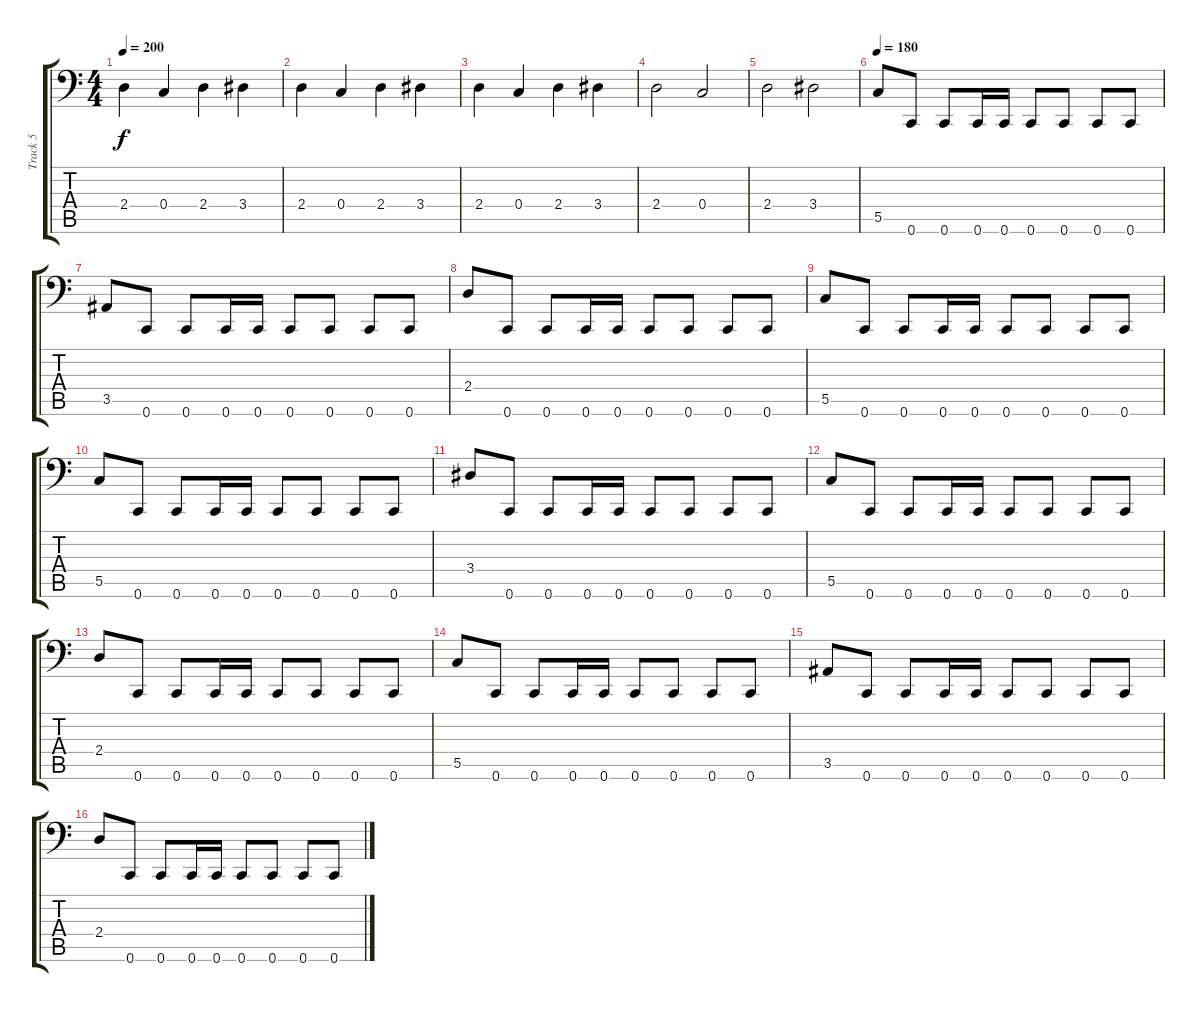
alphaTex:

\track ("Track 5" "Track 5") {instrument electricbassfinger}
\staff {score tabs}
\tuning (D3 A2 F2 C2 G1 C1) {hide}
\ts (4 4)
\tempo 200
\clef f4
\ks c
2.4.4{dy f} 0.4.4 2.4.4 3.4.4 |
2.4.4 0.4.4 2.4.4 3.4.4 |
2.4.4 0.4.4 2.4.4 3.4.4 |
2.4.2 0.4.2 |
2.4.2 3.4.2 |
\tempo 180
5.5.8 0.6.8 0.6.8 0.6.16 0.6.16 0.6.8 0.6.8 0.6.8 0.6.8 |
3.5.8 0.6.8 0.6.8 0.6.16 0.6.16 0.6.8 0.6.8 0.6.8 0.6.8 |
2.4.8 0.6.8 0.6.8 0.6.16 0.6.16 0.6.8 0.6.8 0.6.8 0.6.8 |
5.5.8 0.6.8 0.6.8 0.6.16 0.6.16 0.6.8 0.6.8 0.6.8 0.6.8 |
5.5.8 0.6.8 0.6.8 0.6.16 0.6.16 0.6.8 0.6.8 0.6.8 0.6.8 |
3.4.8 0.6.8 0.6.8 0.6.16 0.6.16 0.6.8 0.6.8 0.6.8 0.6.8 |
5.5.8 0.6.8 0.6.8 0.6.16 0.6.16 0.6.8 0.6.8 0.6.8 0.6.8 |
2.4.8 0.6.8 0.6.8 0.6.16 0.6.16 0.6.8 0.6.8 0.6.8 0.6.8 |
5.5.8 0.6.8 0.6.8 0.6.16 0.6.16 0.6.8 0.6.8 0.6.8 0.6.8 |
3.5.8 0.6.8 0.6.8 0.6.16 0.6.16 0.6.8 0.6.8 0.6.8 0.6.8 |
2.4.8 0.6.8 0.6.8 0.6.16 0.6.16 0.6.8 0.6.8 0.6.8 0.6.8
